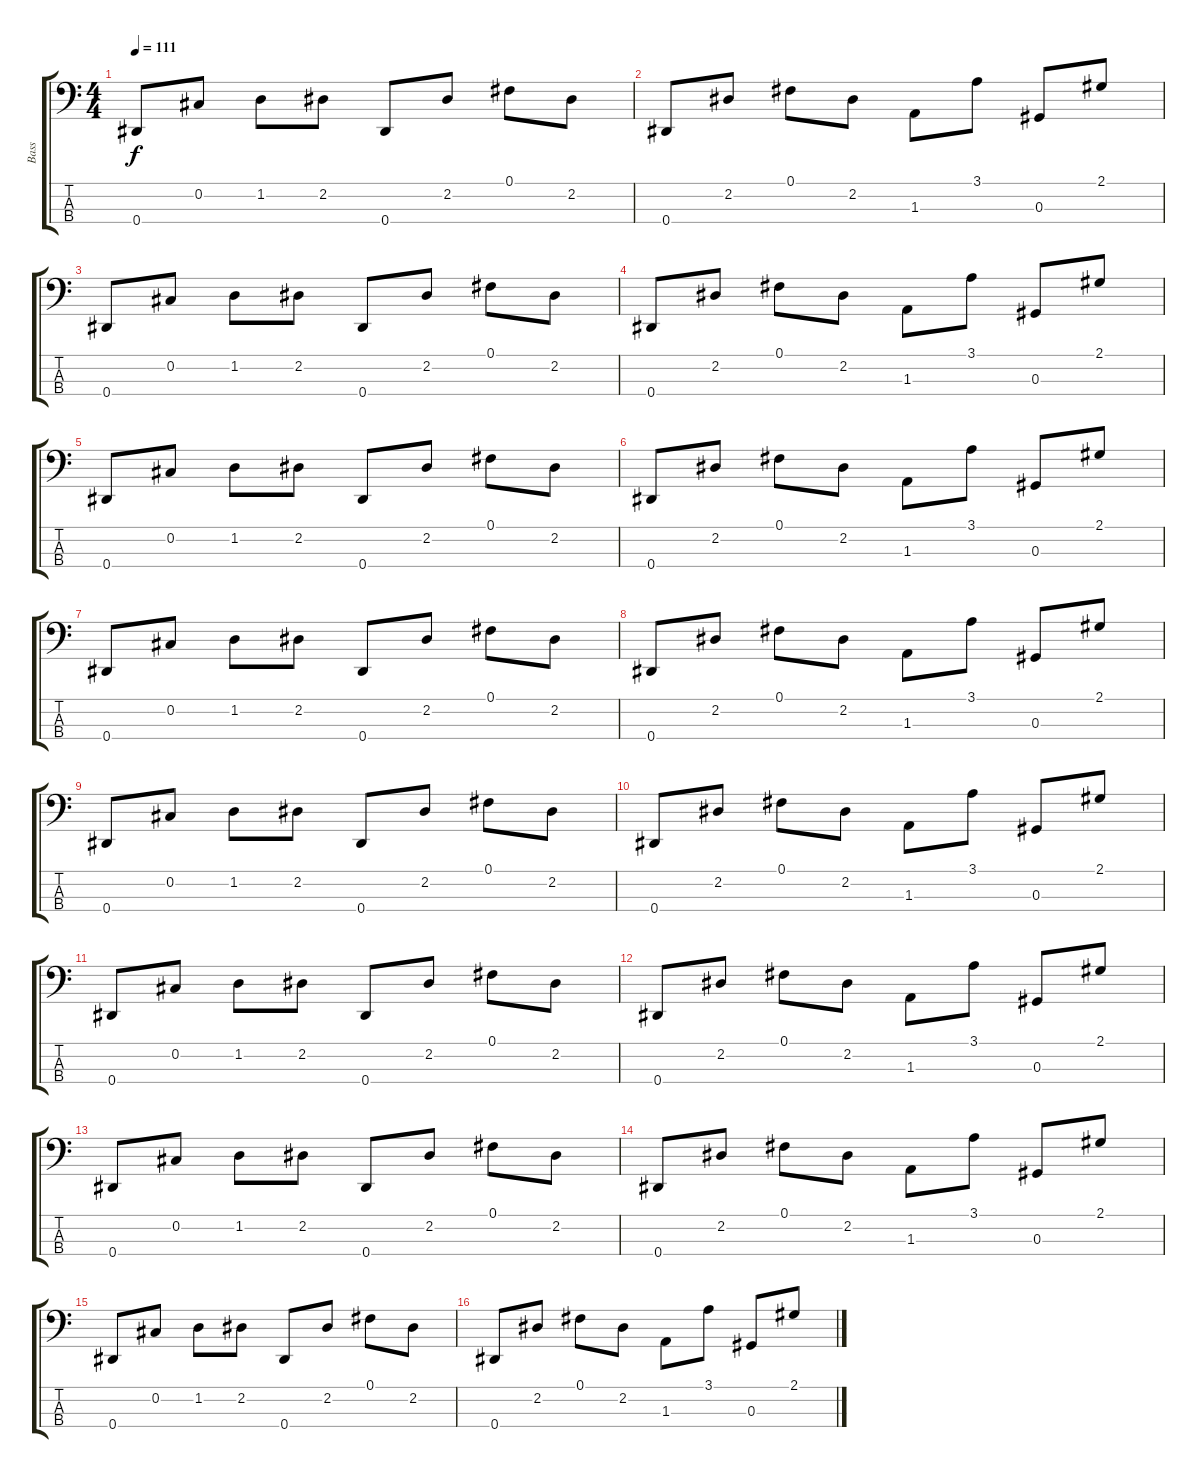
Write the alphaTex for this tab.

\track ("Bass" "Bass") {instrument electricbassfinger}
\staff {score tabs}
\tuning (Gb2 Db2 Ab1 Eb1) {hide}
\ts (4 4)
\tempo 111
\clef f4
\ks c
0.4.8{dy f instrument electricbassfinger} 0.2.8 1.2.8 2.2.8 0.4.8 2.2.8 0.1.8 2.2.8 |
0.4.8 2.2.8 0.1.8 2.2.8 1.3.8 3.1.8 0.3.8 2.1.8 |
0.4.8 0.2.8 1.2.8 2.2.8 0.4.8 2.2.8 0.1.8 2.2.8 |
0.4.8 2.2.8 0.1.8 2.2.8 1.3.8 3.1.8 0.3.8 2.1.8 |
0.4.8 0.2.8 1.2.8 2.2.8 0.4.8 2.2.8 0.1.8 2.2.8 |
0.4.8 2.2.8 0.1.8 2.2.8 1.3.8 3.1.8 0.3.8 2.1.8 |
0.4.8 0.2.8 1.2.8 2.2.8 0.4.8 2.2.8 0.1.8 2.2.8 |
0.4.8 2.2.8 0.1.8 2.2.8 1.3.8 3.1.8 0.3.8 2.1.8 |
0.4.8 0.2.8 1.2.8 2.2.8 0.4.8 2.2.8 0.1.8 2.2.8 |
0.4.8 2.2.8 0.1.8 2.2.8 1.3.8 3.1.8 0.3.8 2.1.8 |
0.4.8 0.2.8 1.2.8 2.2.8 0.4.8 2.2.8 0.1.8 2.2.8 |
0.4.8 2.2.8 0.1.8 2.2.8 1.3.8 3.1.8 0.3.8 2.1.8 |
0.4.8 0.2.8 1.2.8 2.2.8 0.4.8 2.2.8 0.1.8 2.2.8 |
0.4.8 2.2.8 0.1.8 2.2.8 1.3.8 3.1.8 0.3.8 2.1.8 |
0.4.8 0.2.8 1.2.8 2.2.8 0.4.8 2.2.8 0.1.8 2.2.8 |
0.4.8 2.2.8 0.1.8 2.2.8 1.3.8 3.1.8 0.3.8 2.1.8
